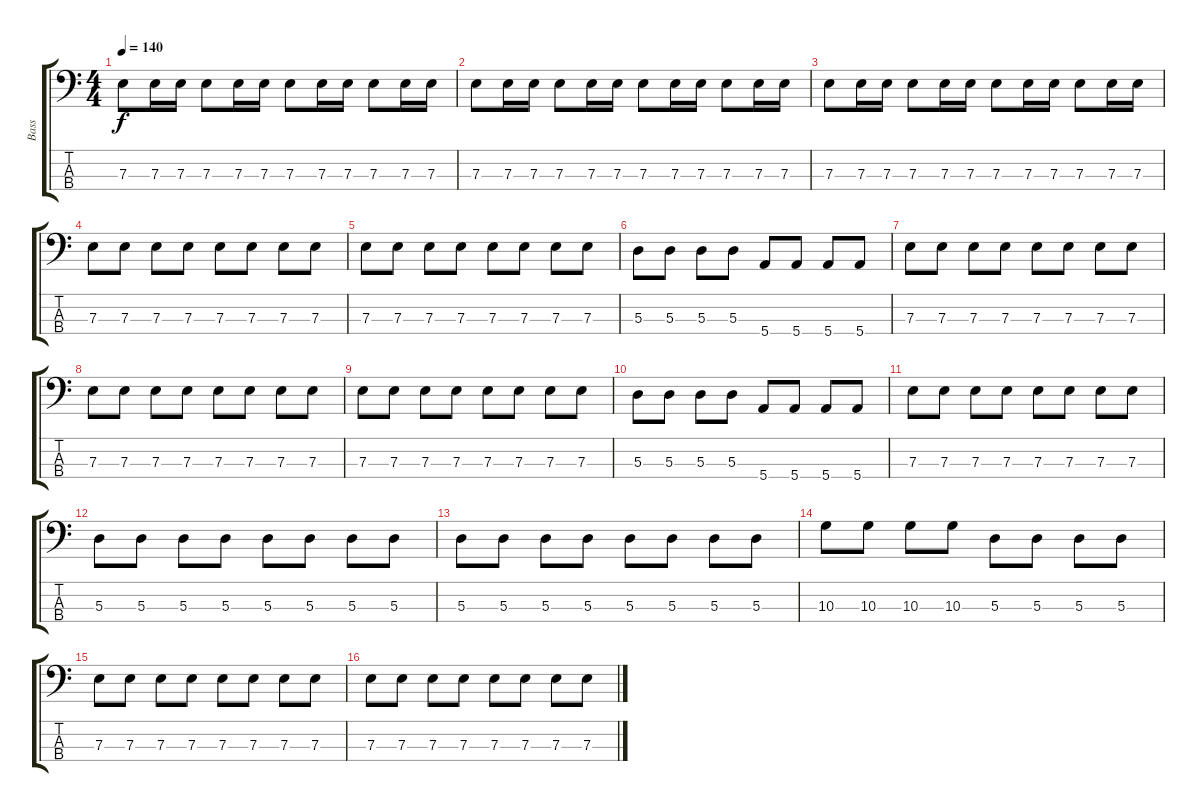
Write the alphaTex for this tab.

\track ("Bass" "Bass") {instrument electricbasspick}
\staff {score tabs}
\tuning (G2 D2 A1 E1) {hide}
\ts (4 4)
\tempo 140
\clef f4
\ks c
7.3.8{dy f} 7.3.16 7.3.16 7.3.8 7.3.16 7.3.16 7.3.8 7.3.16 7.3.16 7.3.8 7.3.16 7.3.16 |
7.3.8 7.3.16 7.3.16 7.3.8 7.3.16 7.3.16 7.3.8 7.3.16 7.3.16 7.3.8 7.3.16 7.3.16 |
7.3.8 7.3.16 7.3.16 7.3.8 7.3.16 7.3.16 7.3.8 7.3.16 7.3.16 7.3.8 7.3.16 7.3.16 |
7.3.8 7.3.8 7.3.8 7.3.8 7.3.8 7.3.8 7.3.8 7.3.8 |
7.3.8 7.3.8 7.3.8 7.3.8 7.3.8 7.3.8 7.3.8 7.3.8 |
5.3.8 5.3.8 5.3.8 5.3.8 5.4.8 5.4.8 5.4.8 5.4.8 |
7.3.8 7.3.8 7.3.8 7.3.8 7.3.8 7.3.8 7.3.8 7.3.8 |
7.3.8 7.3.8 7.3.8 7.3.8 7.3.8 7.3.8 7.3.8 7.3.8 |
7.3.8 7.3.8 7.3.8 7.3.8 7.3.8 7.3.8 7.3.8 7.3.8 |
5.3.8 5.3.8 5.3.8 5.3.8 5.4.8 5.4.8 5.4.8 5.4.8 |
7.3.8 7.3.8 7.3.8 7.3.8 7.3.8 7.3.8 7.3.8 7.3.8 |
5.3.8 5.3.8 5.3.8 5.3.8 5.3.8 5.3.8 5.3.8 5.3.8 |
5.3.8 5.3.8 5.3.8 5.3.8 5.3.8 5.3.8 5.3.8 5.3.8 |
10.3.8 10.3.8 10.3.8 10.3.8 5.3.8 5.3.8 5.3.8 5.3.8 |
7.3.8 7.3.8 7.3.8 7.3.8 7.3.8 7.3.8 7.3.8 7.3.8 |
7.3.8 7.3.8 7.3.8 7.3.8 7.3.8 7.3.8 7.3.8 7.3.8
